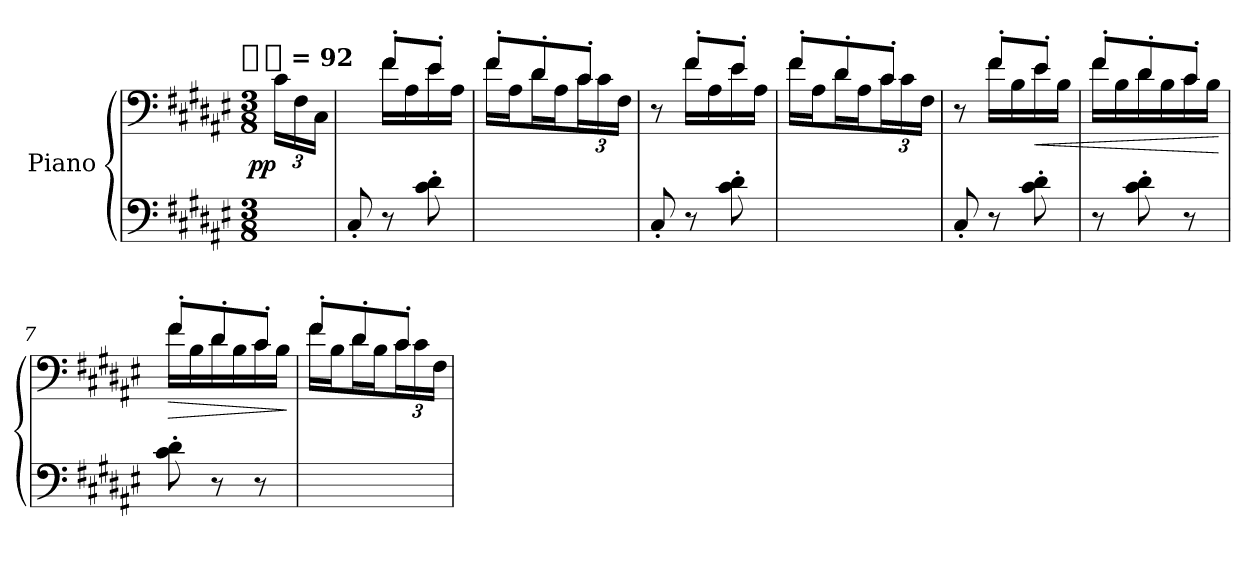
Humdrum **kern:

**kern	**kern	**dynam
*part1	*part1	*part1
*staff2	*staff1	*staff1/2
*I"Piano	*	*
*clefF4	*clefF4	*
*k[f#c#g#d#a#e#]	*k[f#c#g#d#a#e#]	*
*F#:	*F#:	*
!!LO:TX:omd:t=[quarter-dot] = 92
*M3/8	*M3/8	*
*MM138	*MM138	*
=	=	=
!	!	!LO:DY:rj
8ryy	24c#LL	pp
.	24F#	.
.	24C#JJ	.
=1	=1	=1
*	*^	*
8C#'	8ryy	8ryy	.
8r	8f#'L	16f#LL	.
.	.	16A#	.
8c#' 8d#'	8e#'J	16e#	.
.	.	16A#JJ	.
=2	=2	=2	=2
4.ryy	8f#'L	16f#\LL	.
.	.	16A#\J	.
.	8d#'	16d#\L	.
.	.	16A#\J	.
.	8c#'J	24c#\L	.
.	.	24c#/	.
.	.	24F#/JJ	.
=3	=3	=3	=3
8C#'	8ryy	8r	.
8r	8f#'L	16f#LL	.
.	.	16A#	.
8c#' 8d#'	8e#'J	16e#	.
.	.	16A#JJ	.
=4	=4	=4	=4
4.ryy	8f#'L	16f#\LL	.
.	.	16A#\J	.
.	8d#'	16d#\L	.
.	.	16A#\J	.
.	8c#'J	24c#\L	.
.	.	24c#/	.
.	.	24F#/JJ	.
=5	=5	=5	=5
8C#'	8ryy	8r	.
8r	8f#'L	16f#LL	.
.	.	16B	.
!	!	!	!LO:HP:b
8c#' 8d#'	8e#'J	16e#	<
.	.	16BJJ	.
=6	=6	=6	=6
8r	8f#'L	16f#LL	.
.	.	16B	.
8c#' 8d#'	8d#'	16d#	.
.	.	16B	.
8r	8c#'J	16c#	.
.	.	16BJJ	.
*	*v	*v	*
.	.	[
=7	=7	=7
*	*^	*
!	!	!	!LO:HP:b
8c#' 8d#'	8f#'L	16f#LL	>
.	.	16B	.
8r	8d#'	16d#	.
.	.	16B	.
8r	8c#'J	16c#	.
.	.	16BJJ	.
*	*v	*v	*
.	.	]
=8	=8	=8
*	*^	*
4.ryy	8f#'L	16f#\LL	.
.	.	16B\J	.
.	8d#'	16d#\L	.
.	.	16B\J	.
.	8c#'J	24c#\L	.
.	.	24c#/	.
.	.	24F#/JJ	.
*	*v	*v	*
=	=	=
*-	*-	*-
